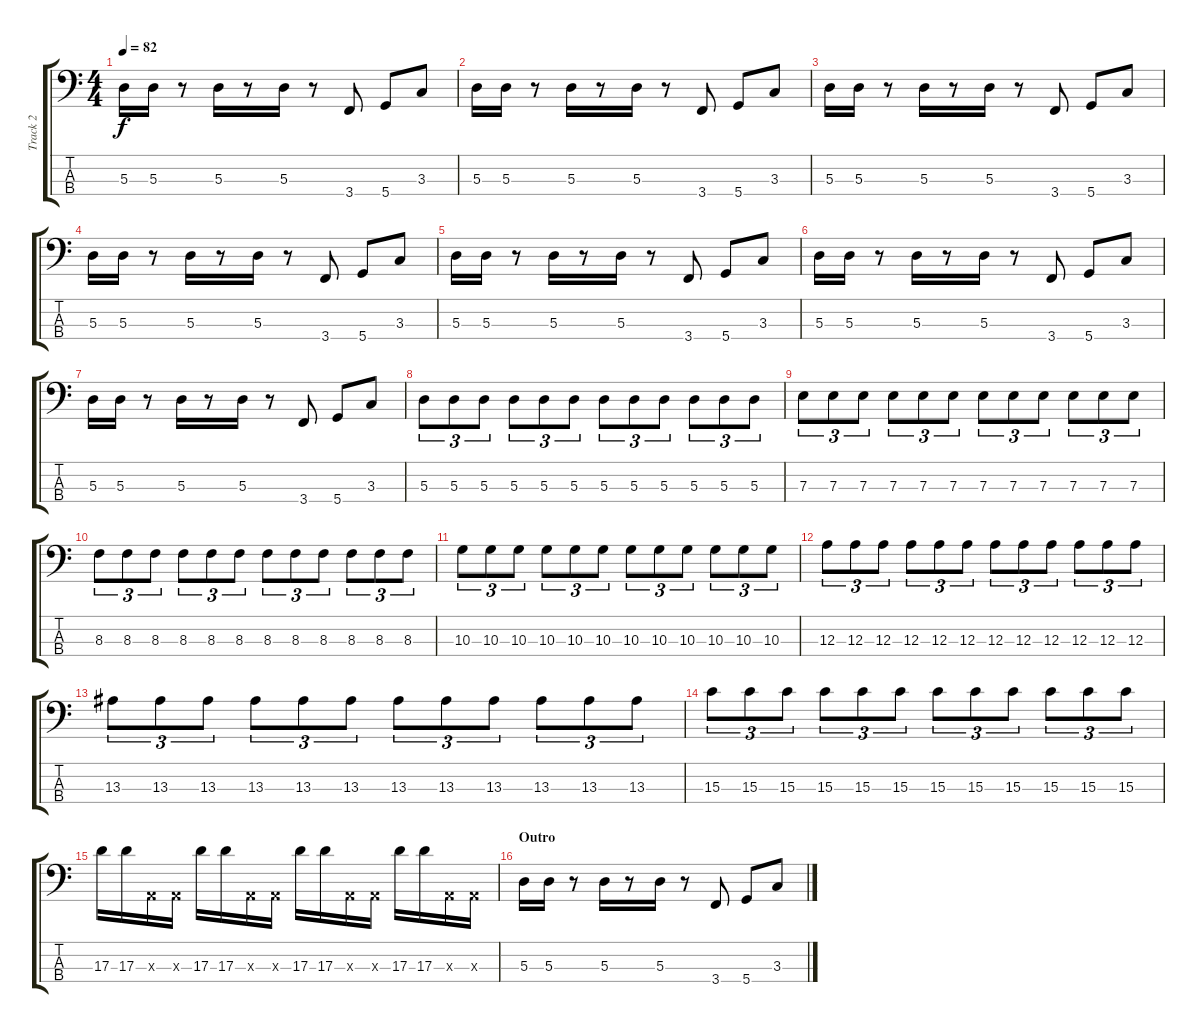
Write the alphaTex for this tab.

\track ("Track 2" "Track 2") {instrument slapbass2}
\staff {score tabs}
\tuning (G2 D2 A1 D1) {hide}
\ts (4 4)
\tempo 82
\clef f4
\ks c
5.3.16{dy f} 5.3.16 r.8 5.3.16 r.8 5.3.16 r.8 3.4.8 5.4.8 3.3.8 |
5.3.16 5.3.16 r.8 5.3.16 r.8 5.3.16 r.8 3.4.8 5.4.8 3.3.8 |
5.3.16 5.3.16 r.8 5.3.16 r.8 5.3.16 r.8 3.4.8 5.4.8 3.3.8 |
5.3.16 5.3.16 r.8 5.3.16 r.8 5.3.16 r.8 3.4.8 5.4.8 3.3.8 |
5.3.16 5.3.16 r.8 5.3.16 r.8 5.3.16 r.8 3.4.8 5.4.8 3.3.8 |
5.3.16 5.3.16 r.8 5.3.16 r.8 5.3.16 r.8 3.4.8 5.4.8 3.3.8 |
5.3.16 5.3.16 r.8 5.3.16 r.8 5.3.16 r.8 3.4.8 5.4.8 3.3.8 |
5.3.8{tu (3 2)} 5.3.8{tu (3 2)} 5.3.8{tu (3 2)} 5.3.8{tu (3 2)} 5.3.8{tu (3 2)} 5.3.8{tu (3 2)} 5.3.8{tu (3 2)} 5.3.8{tu (3 2)} 5.3.8{tu (3 2)} 5.3.8{tu (3 2)} 5.3.8{tu (3 2)} 5.3.8{tu (3 2)} |
7.3.8{tu (3 2)} 7.3.8{tu (3 2)} 7.3.8{tu (3 2)} 7.3.8{tu (3 2)} 7.3.8{tu (3 2)} 7.3.8{tu (3 2)} 7.3.8{tu (3 2)} 7.3.8{tu (3 2)} 7.3.8{tu (3 2)} 7.3.8{tu (3 2)} 7.3.8{tu (3 2)} 7.3.8{tu (3 2)} |
8.3.8{tu (3 2)} 8.3.8{tu (3 2)} 8.3.8{tu (3 2)} 8.3.8{tu (3 2)} 8.3.8{tu (3 2)} 8.3.8{tu (3 2)} 8.3.8{tu (3 2)} 8.3.8{tu (3 2)} 8.3.8{tu (3 2)} 8.3.8{tu (3 2)} 8.3.8{tu (3 2)} 8.3.8{tu (3 2)} |
10.3.8{tu (3 2)} 10.3.8{tu (3 2)} 10.3.8{tu (3 2)} 10.3.8{tu (3 2)} 10.3.8{tu (3 2)} 10.3.8{tu (3 2)} 10.3.8{tu (3 2)} 10.3.8{tu (3 2)} 10.3.8{tu (3 2)} 10.3.8{tu (3 2)} 10.3.8{tu (3 2)} 10.3.8{tu (3 2)} |
12.3.8{tu (3 2)} 12.3.8{tu (3 2)} 12.3.8{tu (3 2)} 12.3.8{tu (3 2)} 12.3.8{tu (3 2)} 12.3.8{tu (3 2)} 12.3.8{tu (3 2)} 12.3.8{tu (3 2)} 12.3.8{tu (3 2)} 12.3.8{tu (3 2)} 12.3.8{tu (3 2)} 12.3.8{tu (3 2)} |
13.3.8{tu (3 2)} 13.3.8{tu (3 2)} 13.3.8{tu (3 2)} 13.3.8{tu (3 2)} 13.3.8{tu (3 2)} 13.3.8{tu (3 2)} 13.3.8{tu (3 2)} 13.3.8{tu (3 2)} 13.3.8{tu (3 2)} 13.3.8{tu (3 2)} 13.3.8{tu (3 2)} 13.3.8{tu (3 2)} |
15.3.8{tu (3 2)} 15.3.8{tu (3 2)} 15.3.8{tu (3 2)} 15.3.8{tu (3 2)} 15.3.8{tu (3 2)} 15.3.8{tu (3 2)} 15.3.8{tu (3 2)} 15.3.8{tu (3 2)} 15.3.8{tu (3 2)} 15.3.8{tu (3 2)} 15.3.8{tu (3 2)} 15.3.8{tu (3 2)} |
17.3.16 17.3.16 0.3{x}.16 0.3{x}.16 17.3.16 17.3.16 0.3{x}.16 0.3{x}.16 17.3.16 17.3.16 0.3{x}.16 0.3{x}.16 17.3.16 17.3.16 0.3{x}.16 0.3{x}.16 |
\section ("" "Outro")
5.3.16 5.3.16 r.8 5.3.16 r.8 5.3.16 r.8 3.4.8 5.4.8 3.3.8
